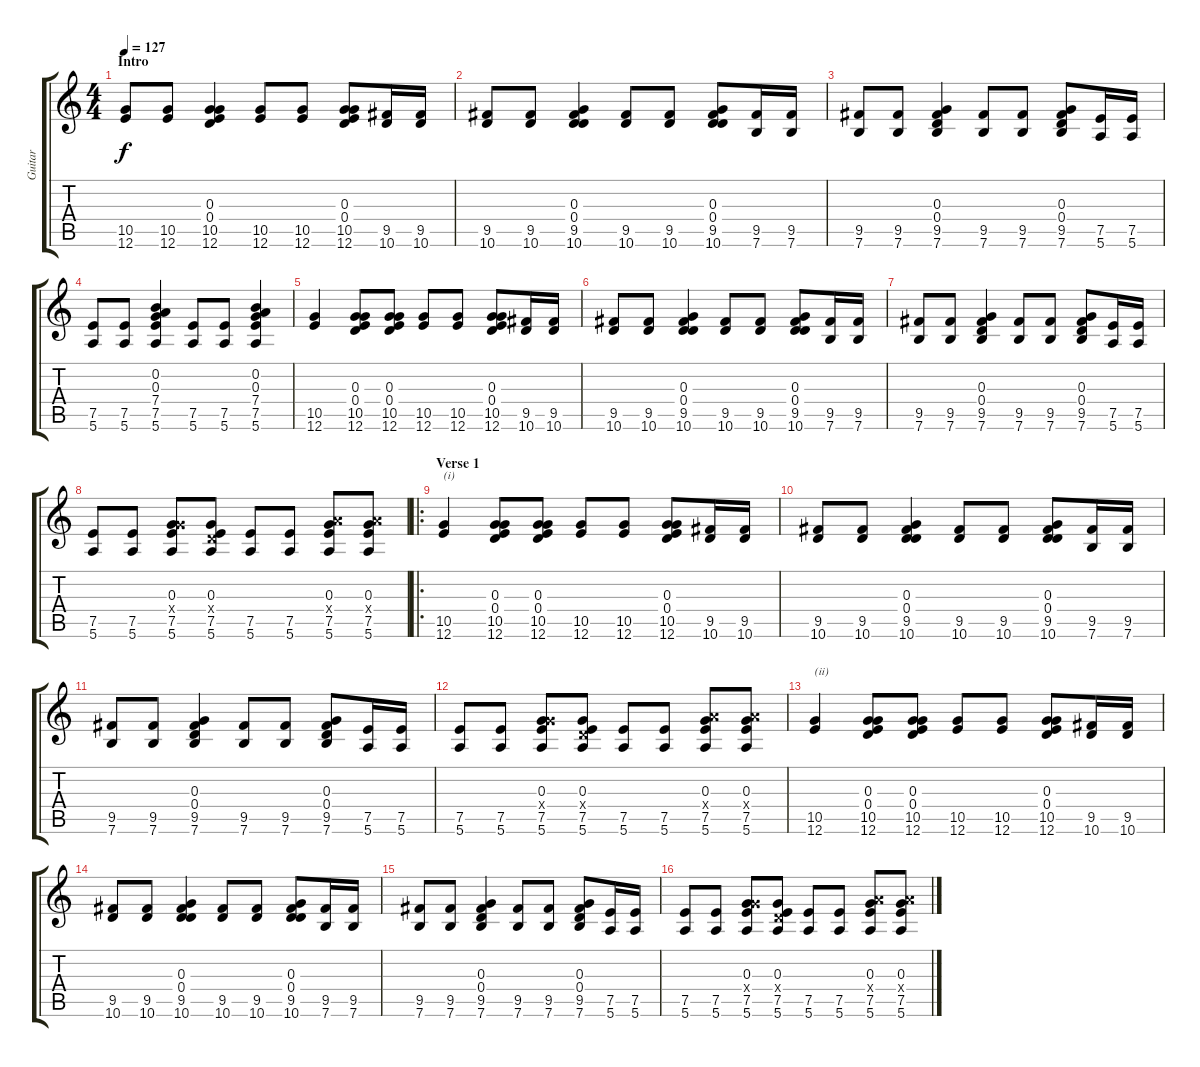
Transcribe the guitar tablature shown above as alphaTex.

\track ("Guitar" "Guitar") {instrument overdrivenguitar}
\staff {score tabs}
\tuning (E4 B3 G3 D3 A2 E2) {hide}
\ts (4 4)
\section ("" "Intro")
\tempo 127
\clef g2
\ks c
(10.5 12.6).8{dy f volume 9 instrument overdrivenguitar} (10.5 12.6).8 (0.3 0.4 10.5 12.6).4 (10.5 12.6).8 (10.5 12.6).8 (0.3 0.4 10.5 12.6).8 (9.5 10.6).16 (9.5 10.6).16 |
(9.5 10.6).8 (9.5 10.6).8 (0.3 0.4 9.5 10.6).4 (9.5 10.6).8 (9.5 10.6).8 (0.3 0.4 9.5 10.6).8 (9.5 7.6).16 (9.5 7.6).16 |
(9.5 7.6).8 (9.5 7.6).8 (0.3 0.4 9.5 7.6).4 (9.5 7.6).8 (9.5 7.6).8 (0.3 0.4 9.5 7.6).8 (7.5 5.6).16 (7.5 5.6).16 |
(7.5 5.6).8 (7.5 5.6).8 (0.2 0.3 7.4 7.5 5.6).4 (7.5 5.6).8 (7.5 5.6).8 (0.2 0.3 7.4 7.5 5.6).4 |
(10.5 12.6).4 (0.3 0.4 10.5 12.6).8 (0.3 0.4 10.5 12.6).8 (10.5 12.6).8 (10.5 12.6).8 (0.3 0.4 10.5 12.6).8 (9.5 10.6).16 (9.5 10.6).16 |
(9.5 10.6).8 (9.5 10.6).8 (0.3 0.4 9.5 10.6).4 (9.5 10.6).8 (9.5 10.6).8 (0.3 0.4 9.5 10.6).8 (9.5 7.6).16 (9.5 7.6).16 |
(9.5 7.6).8 (9.5 7.6).8 (0.3 0.4 9.5 7.6).4 (9.5 7.6).8 (9.5 7.6).8 (0.3 0.4 9.5 7.6).8 (7.5 5.6).16 (7.5 5.6).16 |
(7.5 5.6).8 (7.5 5.6).8 (0.3 5.4{x} 7.5 5.6).8 (0.3 0.4{x} 7.5 5.6).8 (7.5 5.6).8 (7.5 5.6).8 (0.3 7.4{x} 7.5 5.6).8 (0.3 7.4{x} 7.5 5.6).8 |
\ro
\section ("" "Verse 1")
(10.5 12.6).4{txt "(i)"} (0.3 0.4 10.5 12.6).8 (0.3 0.4 10.5 12.6).8 (10.5 12.6).8 (10.5 12.6).8 (0.3 0.4 10.5 12.6).8 (9.5 10.6).16 (9.5 10.6).16 |
(9.5 10.6).8 (9.5 10.6).8 (0.3 0.4 9.5 10.6).4 (9.5 10.6).8 (9.5 10.6).8 (0.3 0.4 9.5 10.6).8 (9.5 7.6).16 (9.5 7.6).16 |
(9.5 7.6).8 (9.5 7.6).8 (0.3 0.4 9.5 7.6).4 (9.5 7.6).8 (9.5 7.6).8 (0.3 0.4 9.5 7.6).8 (7.5 5.6).16 (7.5 5.6).16 |
(7.5 5.6).8 (7.5 5.6).8 (0.3 5.4{x} 7.5 5.6).8 (0.3 0.4{x} 7.5 5.6).8 (7.5 5.6).8 (7.5 5.6).8 (0.3 7.4{x} 7.5 5.6).8 (0.3 7.4{x} 7.5 5.6).8 |
(10.5 12.6).4{txt "(ii)"} (0.3 0.4 10.5 12.6).8 (0.3 0.4 10.5 12.6).8 (10.5 12.6).8 (10.5 12.6).8 (0.3 0.4 10.5 12.6).8 (9.5 10.6).16 (9.5 10.6).16 |
(9.5 10.6).8 (9.5 10.6).8 (0.3 0.4 9.5 10.6).4 (9.5 10.6).8 (9.5 10.6).8 (0.3 0.4 9.5 10.6).8 (9.5 7.6).16 (9.5 7.6).16 |
(9.5 7.6).8 (9.5 7.6).8 (0.3 0.4 9.5 7.6).4 (9.5 7.6).8 (9.5 7.6).8 (0.3 0.4 9.5 7.6).8 (7.5 5.6).16 (7.5 5.6).16 |
(7.5 5.6).8 (7.5 5.6).8 (0.3 5.4{x} 7.5 5.6).8 (0.3 0.4{x} 7.5 5.6).8 (7.5 5.6).8 (7.5 5.6).8 (0.3 7.4{x} 7.5 5.6).8 (0.3 7.4{x} 7.5 5.6).8
